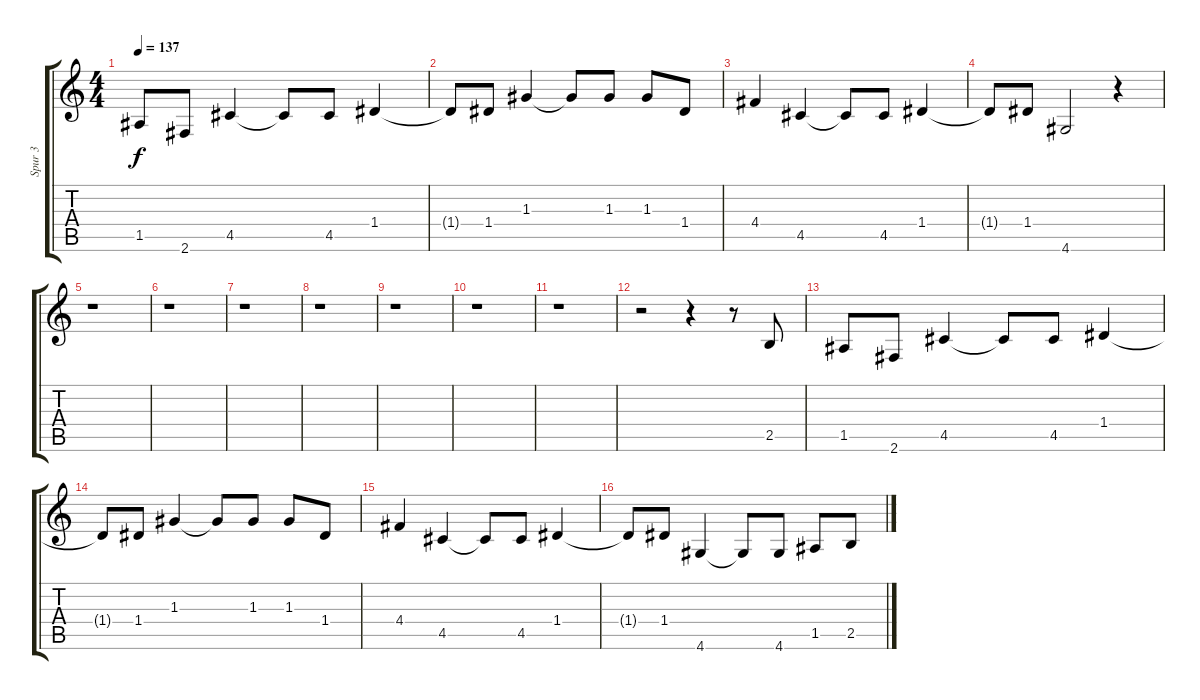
\track ("Spur 3" "Spur 3") {instrument acousticbass}
\staff {score tabs}
\tuning (E4 B3 G3 D3 A2 E2) {hide}
\ts (4 4)
\tempo 137
\clef g2
\ks c
1.5.8{dy f} 2.6.8 4.5.4 4.5{t}.8 4.5.8 1.4.4 |
1.4{t}.8 1.4.8 1.3.4 1.3{t}.8 1.3.8 1.3.8 1.4.8 |
4.4.4 4.5.4 4.5{t}.8 4.5.8 1.4.4 |
1.4{t}.8 1.4.8 4.6.2 r.4 |
r.1 |
r.1 |
r.1 |
r.1 |
r.1 |
r.1 |
r.1 |
r.2 r.4 r.8 2.5.8 |
1.5.8 2.6.8 4.5.4 4.5{t}.8 4.5.8 1.4.4 |
1.4{t}.8 1.4.8 1.3.4 1.3{t}.8 1.3.8 1.3.8 1.4.8 |
4.4.4 4.5.4 4.5{t}.8 4.5.8 1.4.4 |
1.4{t}.8 1.4.8 4.6.4 4.6{t}.8 4.6.8 1.5.8 2.5.8
